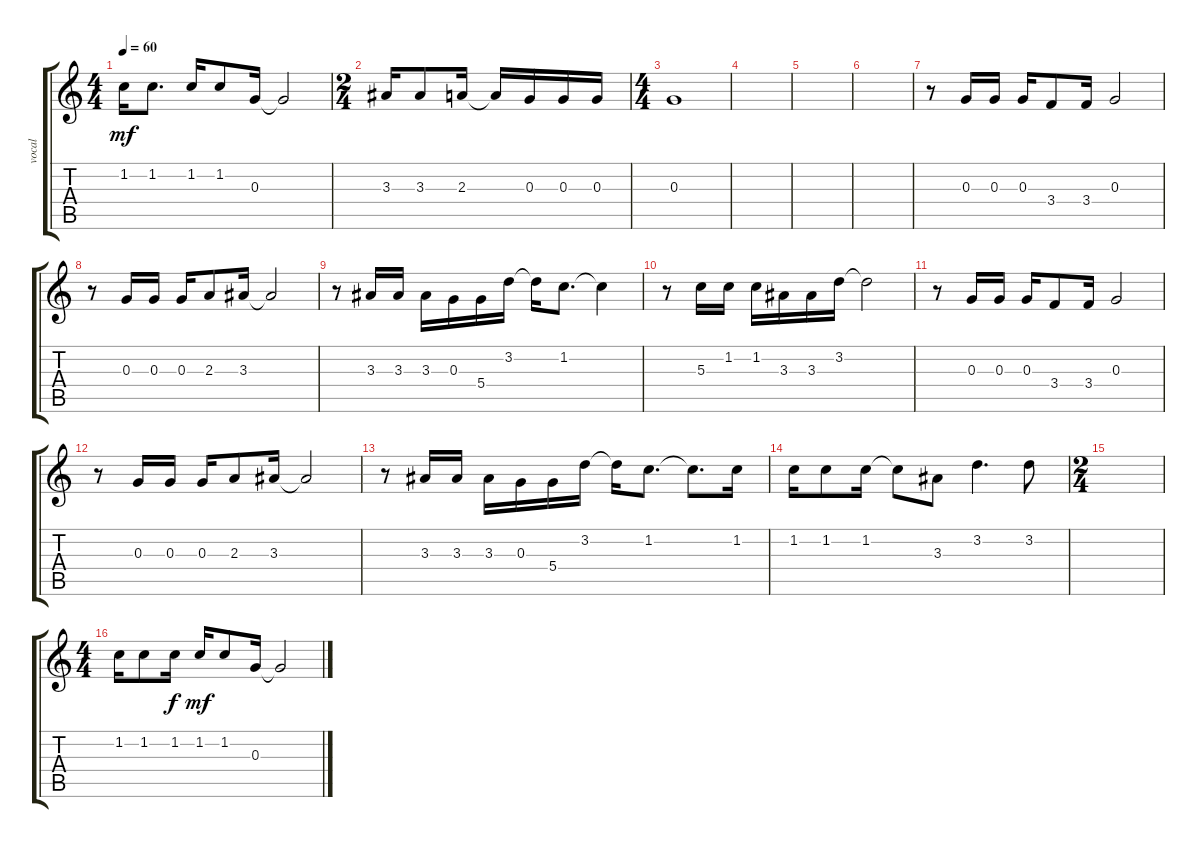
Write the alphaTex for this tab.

\track ("vocal" "vocal") {instrument acousticguitarsteel}
\staff {score tabs}
\tuning (E4 B3 G3 D3 A2 E2) {hide}
\ts (4 4)
\tempo 60
\clef g2
\ks c
1.2.16{dy mf} 1.2.8{d} 1.2.16 1.2.8 0.3.16 0.3{t}.2 |
\ts (2 4)
3.3.16 3.3.8 2.3.16 2.3{t}.16 0.3.16 0.3.16 0.3.16 |
\ts (4 4)
0.3.1 |
|
|
|
r.8 0.3.16 0.3.16 0.3.16 3.4.8 3.4.16 0.3.2 |
r.8 0.3.16 0.3.16 0.3.16 2.3.8 3.3.16 3.3{t}.2 |
r.8 3.3.16 3.3.16 3.3.16 0.3.16 5.4.16 3.2.16 3.2{t}.16 1.2.8{d} 1.2{t}.4 |
r.8 5.3.16 1.2.16 1.2.16 3.3.16 3.3.16 3.2.16 3.2{t}.2 |
r.8 0.3.16 0.3.16 0.3.16 3.4.8 3.4.16 0.3.2 |
r.8 0.3.16 0.3.16 0.3.16 2.3.8 3.3.16 3.3{t}.2 |
r.8 3.3.16 3.3.16 3.3.16 0.3.16 5.4.16 3.2.16 3.2{t}.16 1.2.8{d} 1.2{t}.8{d} 1.2.16 |
1.2.16 1.2.8 1.2.16 1.2{t}.8 3.3.8 3.2.4{d} 3.2.8 |
\ts (2 4)
|
\ts (4 4)
1.2.16 1.2.8 1.2.16{dy f} 1.2.16{dy mf} 1.2.8 0.3.16 0.3{t}.2
